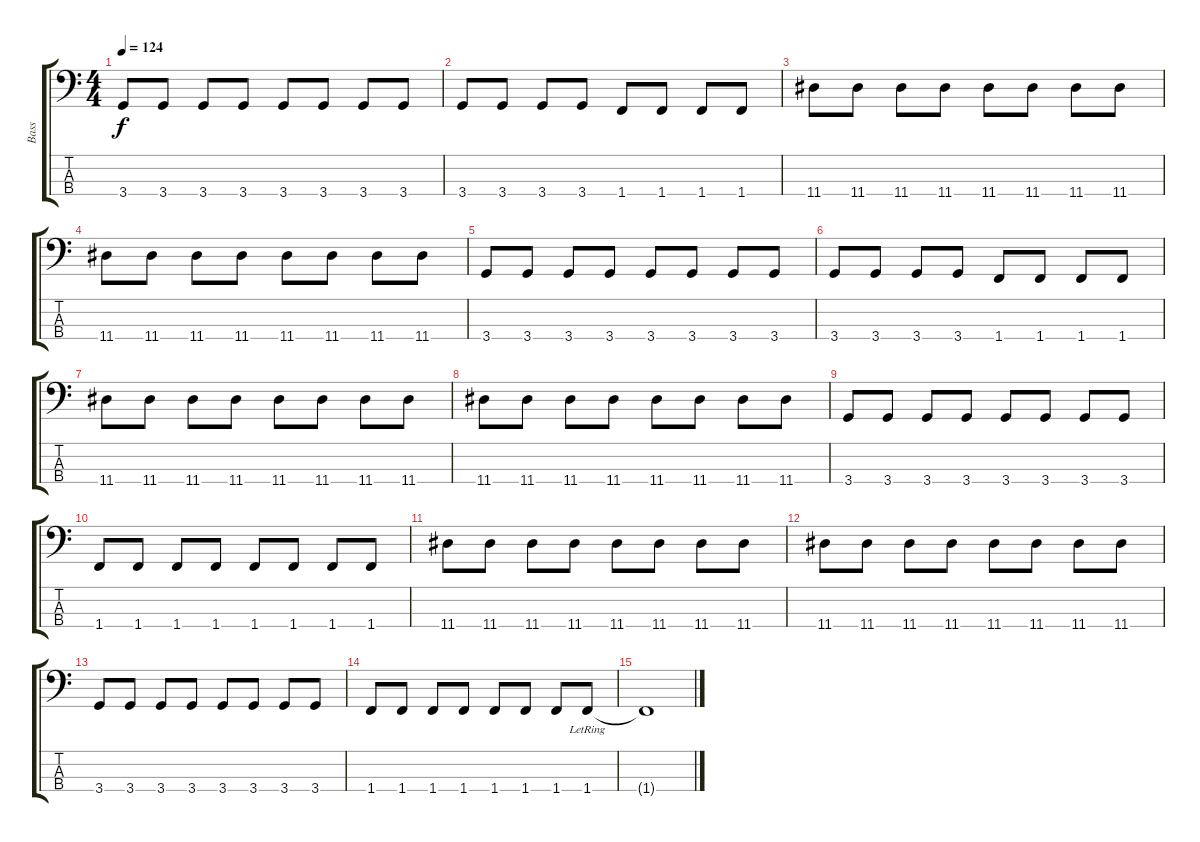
\track ("Bass" "Bass") {instrument electricbasspick}
\staff {score tabs}
\tuning (G2 D2 A1 E1) {hide}
\ts (4 4)
\tempo 124
\clef f4
\ks c
3.4.8{dy f} 3.4.8 3.4.8 3.4.8 3.4.8 3.4.8 3.4.8 3.4.8 |
3.4.8 3.4.8 3.4.8 3.4.8 1.4.8 1.4.8 1.4.8 1.4.8 |
11.4.8 11.4.8 11.4.8 11.4.8 11.4.8 11.4.8 11.4.8 11.4.8 |
11.4.8 11.4.8 11.4.8 11.4.8 11.4.8 11.4.8 11.4.8 11.4.8 |
3.4.8 3.4.8 3.4.8 3.4.8 3.4.8 3.4.8 3.4.8 3.4.8 |
3.4.8 3.4.8 3.4.8 3.4.8 1.4.8 1.4.8 1.4.8 1.4.8 |
11.4.8 11.4.8 11.4.8 11.4.8 11.4.8 11.4.8 11.4.8 11.4.8 |
11.4.8 11.4.8 11.4.8 11.4.8 11.4.8 11.4.8 11.4.8 11.4.8 |
3.4.8 3.4.8 3.4.8 3.4.8 3.4.8 3.4.8 3.4.8 3.4.8 |
1.4.8 1.4.8 1.4.8 1.4.8 1.4.8 1.4.8 1.4.8 1.4.8 |
11.4.8 11.4.8 11.4.8 11.4.8 11.4.8 11.4.8 11.4.8 11.4.8 |
11.4.8 11.4.8 11.4.8 11.4.8 11.4.8 11.4.8 11.4.8 11.4.8 |
3.4.8 3.4.8 3.4.8 3.4.8 3.4.8 3.4.8 3.4.8 3.4.8 |
1.4.8 1.4.8 1.4.8 1.4.8 1.4.8 1.4.8 1.4.8 1.4{lr}.8 |
1.4{t}.1
